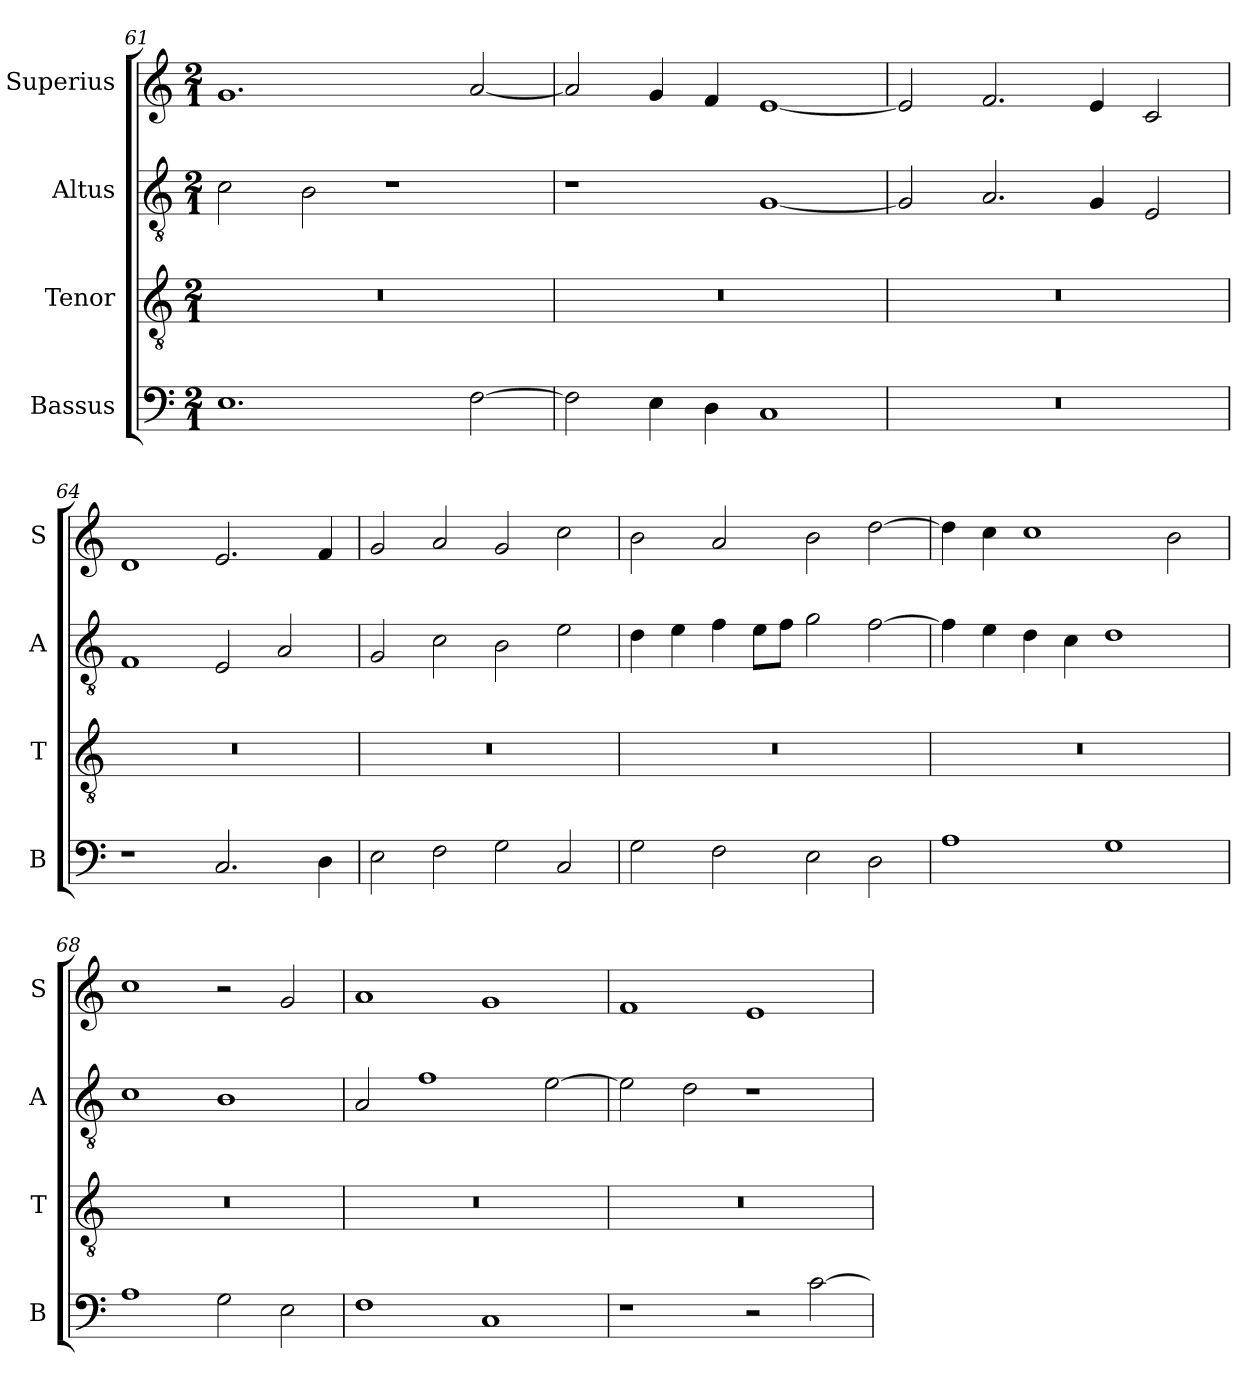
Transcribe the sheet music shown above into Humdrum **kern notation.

**kern	**kern	**kern	**kern
*part4	*part3	*part2	*part1
*staff4	*staff3	*staff2	*staff1
*I"Bassus	*I"Tenor	*I"Altus	*I"Superius
*I'B	*I'T	*I'A	*I'S
*clefF4	*clefGv2	*clefGv2	*clefG2
*k[]	*k[]	*k[]	*k[]
*M2/1	*M2/1	*M2/1	*M2/1
=61	=61	=61	=61
1.E	0r	2c\	1.g
.	.	2B\	.
.	.	1r	.
[2F\	.	.	[2a/
=62	=62	=62	=62
2F\]	0r	1r	2a/]
4E\	.	.	4g/
4D\	.	.	4f/
1C	.	[1G	[1e
=63	=63	=63	=63
0r	0r	2G/]	2e/]
.	.	2.A/	2.f/
.	.	4G/	4e/
.	.	2E/	2c/
=64	=64	=64	=64
1r	0r	1F	1d
2.C/	.	2E/	2.e/
.	.	2A/	.
4D\	.	.	4f/
=65	=65	=65	=65
2E\	0r	2G/	2g/
2F\	.	2c\	2a/
2G\	.	2B\	2g/
2C/	.	2e\	2cc\
=66	=66	=66	=66
2G\	0r	4d\	2b\
.	.	4e\	.
2F\	.	4f\	2a/
.	.	8e\L	.
.	.	8f\J	.
2E\	.	2g\	2b\
2D\	.	[2f\	[2dd\
=67	=67	=67	=67
1A	0r	4f\]	4dd\]
.	.	4e\	4cc\
.	.	4d\	1cc
.	.	4c\	.
1G	.	1d	.
.	.	.	2b\
=68	=68	=68	=68
1A	0r	1c	1cc
2G\	.	1B	2r
2E\	.	.	2g/
=69	=69	=69	=69
1F	0r	2A/	1a
.	.	1f	.
1C	.	.	1g
.	.	[2e\	.
=70	=70	=70	=70
1r	0r	2e\]	1f
.	.	2d\	.
2r	.	1r	1e
[2c\	.	.	.
=	=	=	=
*-	*-	*-	*-
